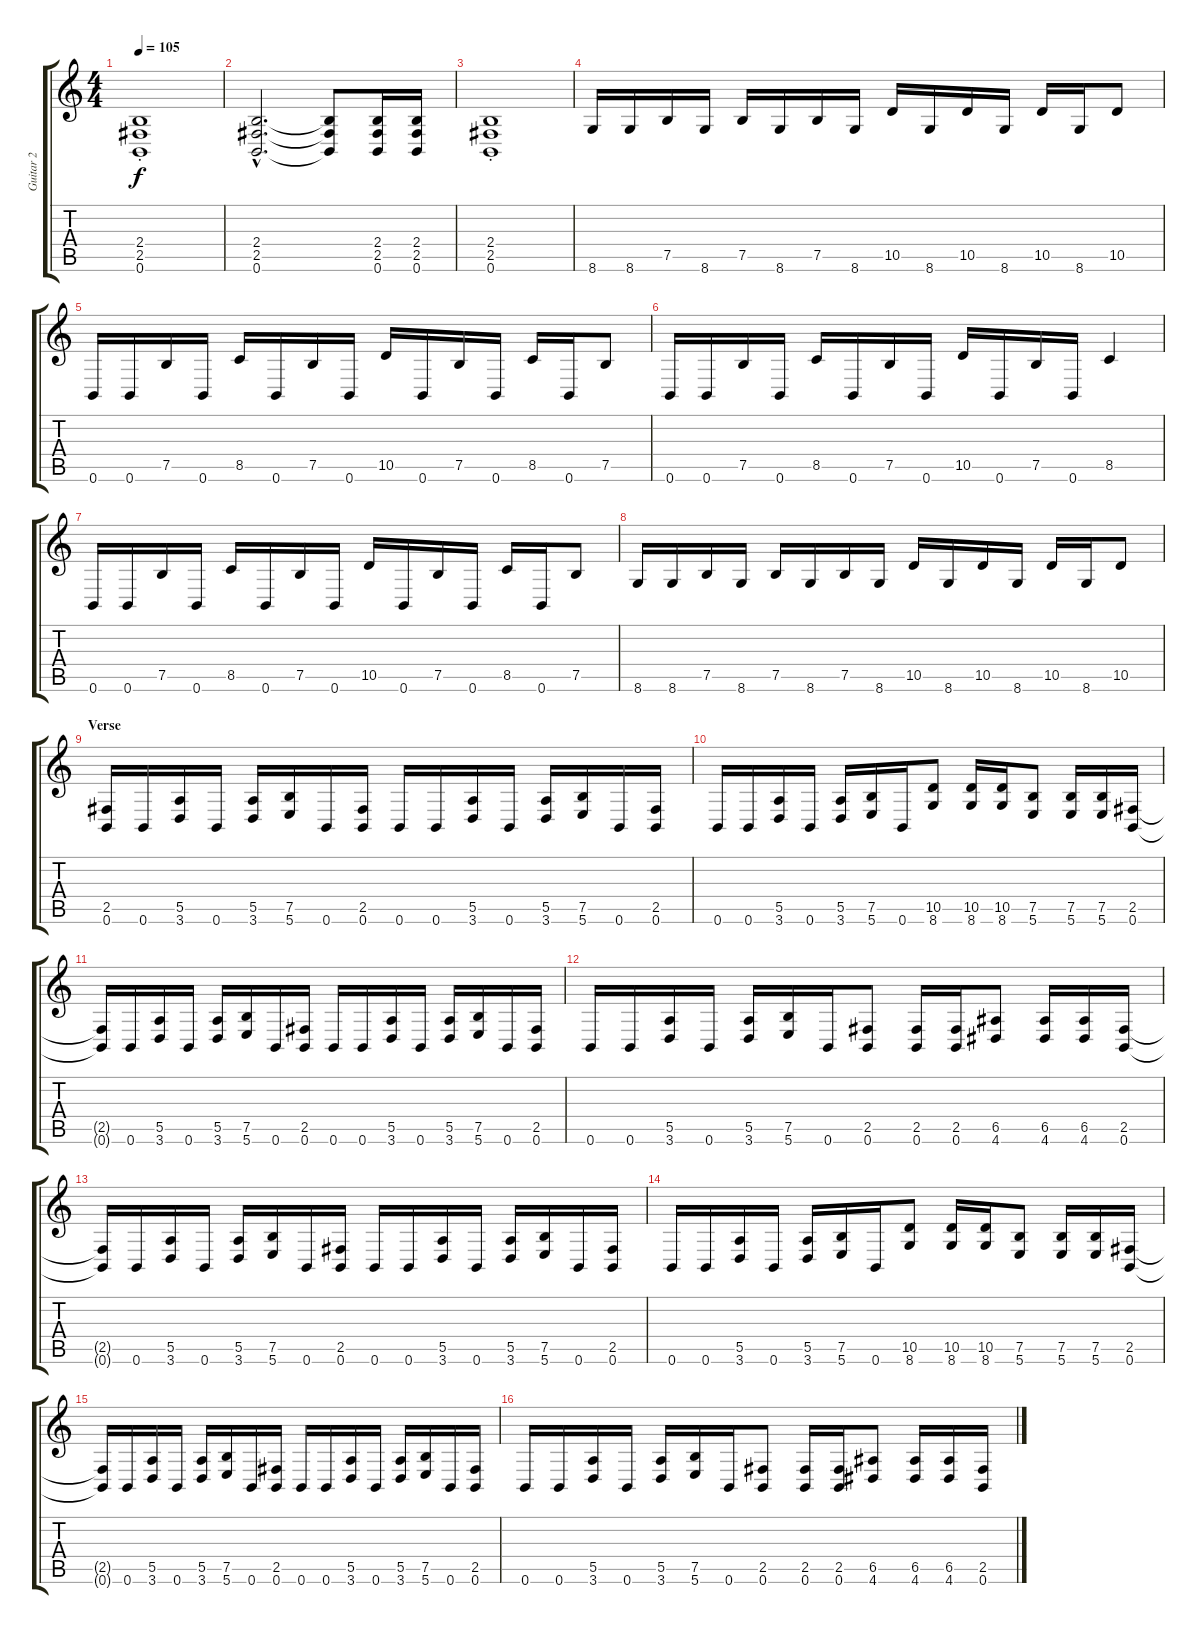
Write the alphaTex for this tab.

\track ("Guitar 2" "Guitar 2") {instrument distortionguitar}
\staff {score tabs}
\tuning (B3 Gb3 D3 A2 E2 B1) {hide}
\ts (4 4)
\tempo 105
\clef g2
\ks c
(2.4{st} 2.5{st} 0.6{st}).1{dy f instrument distortionguitar} |
(2.4{hac} 2.5{hac} 0.6{hac}).2{d} (2.4{t} 2.5{t} 0.6{t}).8 (2.4 2.5 0.6).16 (2.4 2.5 0.6).16 |
(2.4{st} 2.5{st} 0.6{st}).1 |
8.6.16 8.6.16 7.5.16 8.6.16 7.5.16 8.6.16 7.5.16 8.6.16 10.5.16 8.6.16 10.5.16 8.6.16 10.5.16 8.6.16 10.5.8 |
0.6.16 0.6.16 7.5.16 0.6.16 8.5.16 0.6.16 7.5.16 0.6.16 10.5.16 0.6.16 7.5.16 0.6.16 8.5.16 0.6.16 7.5.8 |
0.6.16 0.6.16 7.5.16 0.6.16 8.5.16 0.6.16 7.5.16 0.6.16 10.5.16 0.6.16 7.5.16 0.6.16 8.5.4 |
0.6.16 0.6.16 7.5.16 0.6.16 8.5.16 0.6.16 7.5.16 0.6.16 10.5.16 0.6.16 7.5.16 0.6.16 8.5.16 0.6.16 7.5.8 |
8.6.16 8.6.16 7.5.16 8.6.16 7.5.16 8.6.16 7.5.16 8.6.16 10.5.16 8.6.16 10.5.16 8.6.16 10.5.16 8.6.16 10.5.8 |
\section ("" "Verse")
(2.5 0.6).16 0.6.16 (5.5 3.6).16 0.6.16 (5.5 3.6).16 (7.5 5.6).16 0.6.16 (2.5 0.6).16 0.6.16 0.6.16 (5.5 3.6).16 0.6.16 (5.5 3.6).16 (7.5 5.6).16 0.6.16 (2.5 0.6).16 |
0.6.16 0.6.16 (5.5 3.6).16 0.6.16 (5.5 3.6).16 (7.5 5.6).16 0.6.16 (10.5 8.6).8 (10.5 8.6).16 (10.5 8.6).16 (7.5 5.6).8 (7.5 5.6).16 (7.5 5.6).16 (2.5 0.6).16 |
(2.5{t} 0.6{t}).16 0.6.16 (5.5 3.6).16 0.6.16 (5.5 3.6).16 (7.5 5.6).16 0.6.16 (2.5 0.6).16 0.6.16 0.6.16 (5.5 3.6).16 0.6.16 (5.5 3.6).16 (7.5 5.6).16 0.6.16 (2.5 0.6).16 |
0.6.16 0.6.16 (5.5 3.6).16 0.6.16 (5.5 3.6).16 (7.5 5.6).16 0.6.16 (2.5 0.6).8 (2.5 0.6).16 (2.5 0.6).16 (6.5 4.6).8 (6.5 4.6).16 (6.5 4.6).16 (2.5 0.6).16 |
(2.5{t} 0.6{t}).16 0.6.16 (5.5 3.6).16 0.6.16 (5.5 3.6).16 (7.5 5.6).16 0.6.16 (2.5 0.6).16 0.6.16 0.6.16 (5.5 3.6).16 0.6.16 (5.5 3.6).16 (7.5 5.6).16 0.6.16 (2.5 0.6).16 |
0.6.16 0.6.16 (5.5 3.6).16 0.6.16 (5.5 3.6).16 (7.5 5.6).16 0.6.16 (10.5 8.6).8 (10.5 8.6).16 (10.5 8.6).16 (7.5 5.6).8 (7.5 5.6).16 (7.5 5.6).16 (2.5 0.6).16 |
(2.5{t} 0.6{t}).16 0.6.16 (5.5 3.6).16 0.6.16 (5.5 3.6).16 (7.5 5.6).16 0.6.16 (2.5 0.6).16 0.6.16 0.6.16 (5.5 3.6).16 0.6.16 (5.5 3.6).16 (7.5 5.6).16 0.6.16 (2.5 0.6).16 |
0.6.16 0.6.16 (5.5 3.6).16 0.6.16 (5.5 3.6).16 (7.5 5.6).16 0.6.16 (2.5 0.6).8 (2.5 0.6).16 (2.5 0.6).16 (6.5 4.6).8 (6.5 4.6).16 (6.5 4.6).16 (2.5 0.6).16
